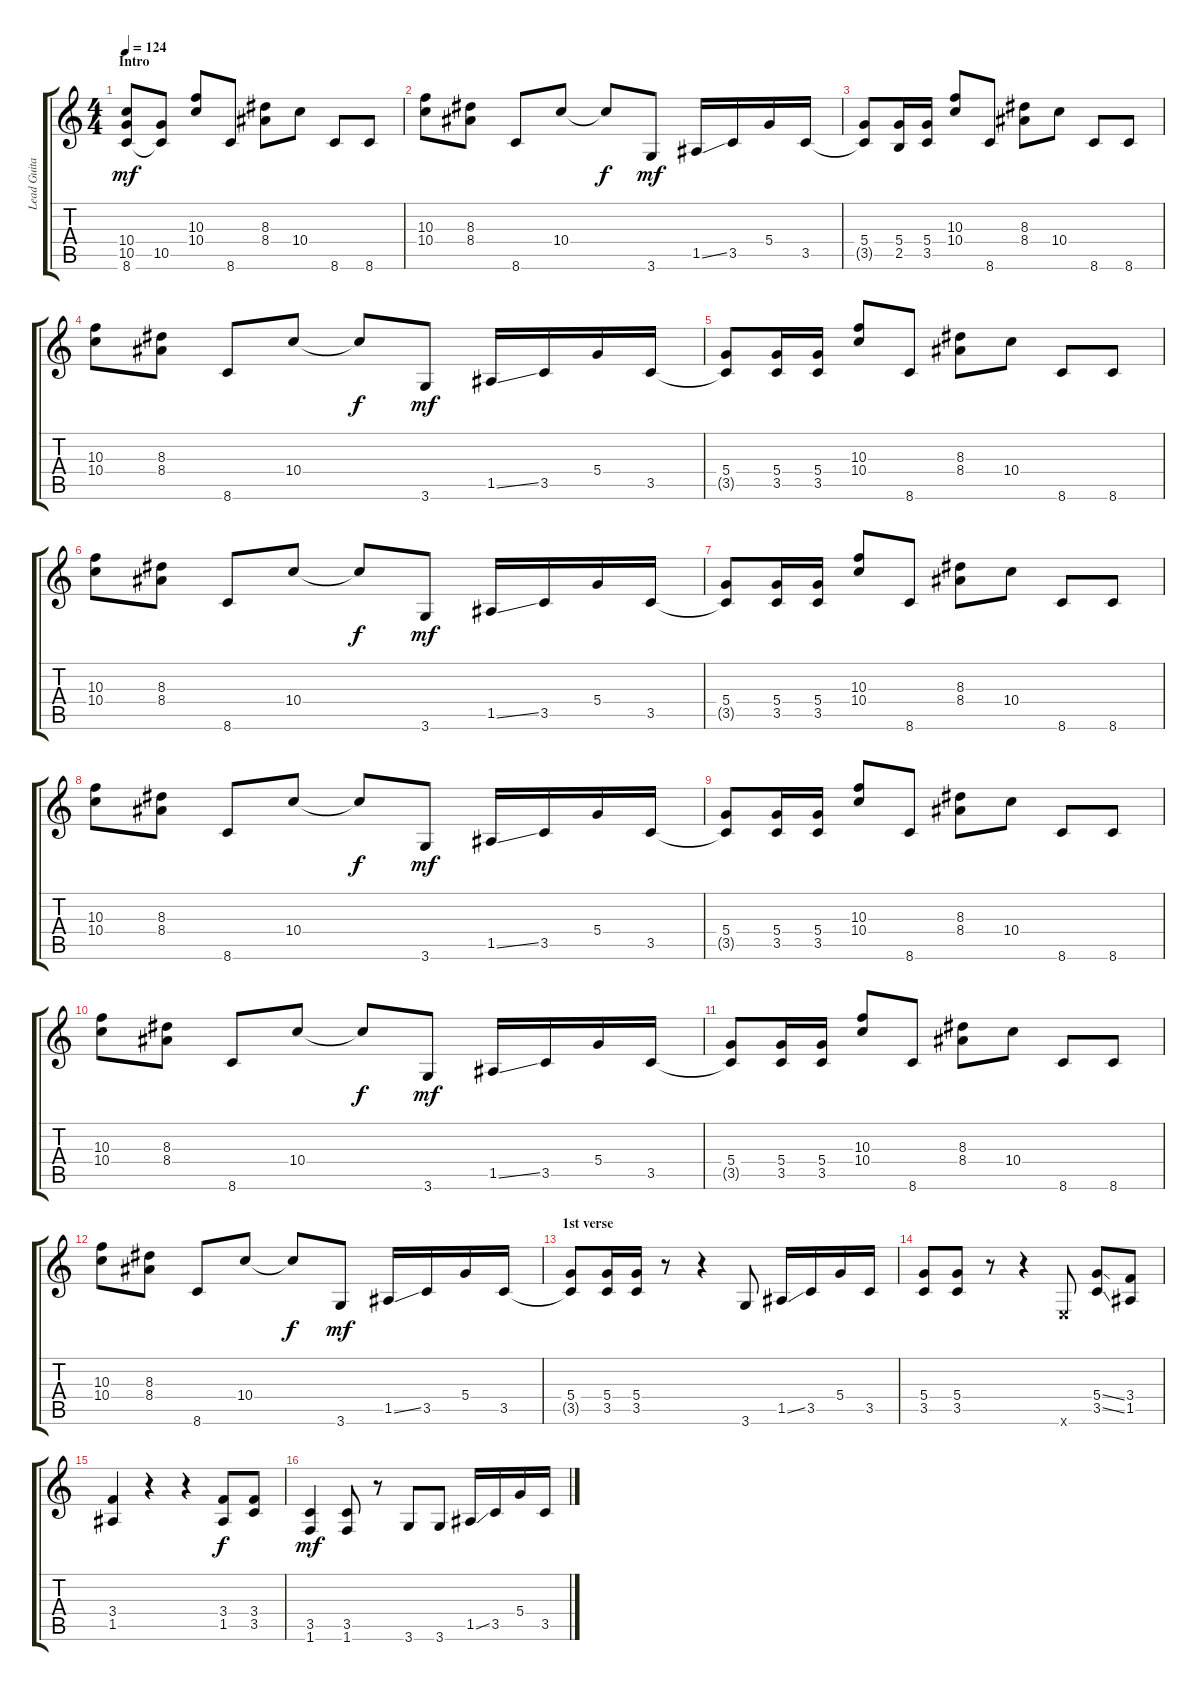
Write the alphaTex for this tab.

\track ("Lead Guitar" "Lead Guita") {instrument distortionguitar}
\staff {score tabs}
\tuning (E4 B3 G3 D3 A2 E2) {hide}
\ts (4 4)
\section ("" "Intro")
\tempo 124
\clef g2
\ks c
(10.4 10.5 8.6).8{dy mf instrument distortionguitar} (10.5 8.6{t}).8 (10.3 10.4).8 8.6.8 (8.3 8.4).8 10.4.8 8.6.8 8.6.8 |
(10.3 10.4).8 (8.3 8.4).8 8.6.8 10.4.8 10.4{t}.8{dy f} 3.6.8{dy mf} 1.5{ss}.16 3.5.16 5.4.16 3.5.16 |
(5.4 3.5{t}).8 (5.4 2.5).16 (5.4 3.5).16 (10.3 10.4).8 8.6.8 (8.3 8.4).8 10.4.8 8.6.8 8.6.8 |
(10.3 10.4).8 (8.3 8.4).8 8.6.8 10.4.8 10.4{t}.8{dy f} 3.6.8{dy mf} 1.5{ss}.16 3.5.16 5.4.16 3.5.16 |
(5.4 3.5{t}).8 (5.4 3.5).16 (5.4 3.5).16 (10.3 10.4).8 8.6.8 (8.3 8.4).8 10.4.8 8.6.8 8.6.8 |
(10.3 10.4).8 (8.3 8.4).8 8.6.8 10.4.8 10.4{t}.8{dy f} 3.6.8{dy mf} 1.5{ss}.16 3.5.16 5.4.16 3.5.16 |
(5.4 3.5{t}).8 (5.4 3.5).16 (5.4 3.5).16 (10.3 10.4).8 8.6.8 (8.3 8.4).8 10.4.8 8.6.8 8.6.8 |
(10.3 10.4).8 (8.3 8.4).8 8.6.8 10.4.8 10.4{t}.8{dy f} 3.6.8{dy mf} 1.5{ss}.16 3.5.16 5.4.16 3.5.16 |
(5.4 3.5{t}).8 (5.4 3.5).16 (5.4 3.5).16 (10.3 10.4).8 8.6.8 (8.3 8.4).8 10.4.8 8.6.8 8.6.8 |
(10.3 10.4).8 (8.3 8.4).8 8.6.8 10.4.8 10.4{t}.8{dy f} 3.6.8{dy mf} 1.5{ss}.16 3.5.16 5.4.16 3.5.16 |
(5.4 3.5{t}).8 (5.4 3.5).16 (5.4 3.5).16 (10.3 10.4).8 8.6.8 (8.3 8.4).8 10.4.8 8.6.8 8.6.8 |
(10.3 10.4).8 (8.3 8.4).8 8.6.8 10.4.8 10.4{t}.8{dy f} 3.6.8{dy mf} 1.5{ss}.16 3.5.16 5.4.16 3.5.16 |
\section ("" "1st verse")
(5.4 3.5{t}).8 (5.4 3.5).16 (5.4 3.5).16 r.8 r.4 3.6.8 1.5{ss}.16 3.5.16 5.4.16 3.5.16 |
(5.4 3.5).8 (5.4 3.5).8 r.8 r.4 0.6{x}.8 (5.4{ss} 3.5{ss}).8 (3.4 1.5).8 |
(3.4 1.5).4 r.4 r.4 (3.4 1.5).8{dy f} (3.4 3.5).8 |
(3.5 1.6).4{dy mf} (3.5 1.6).8 r.8 3.6.8 3.6.8 1.5{ss}.16 3.5.16 5.4.16 3.5.16
